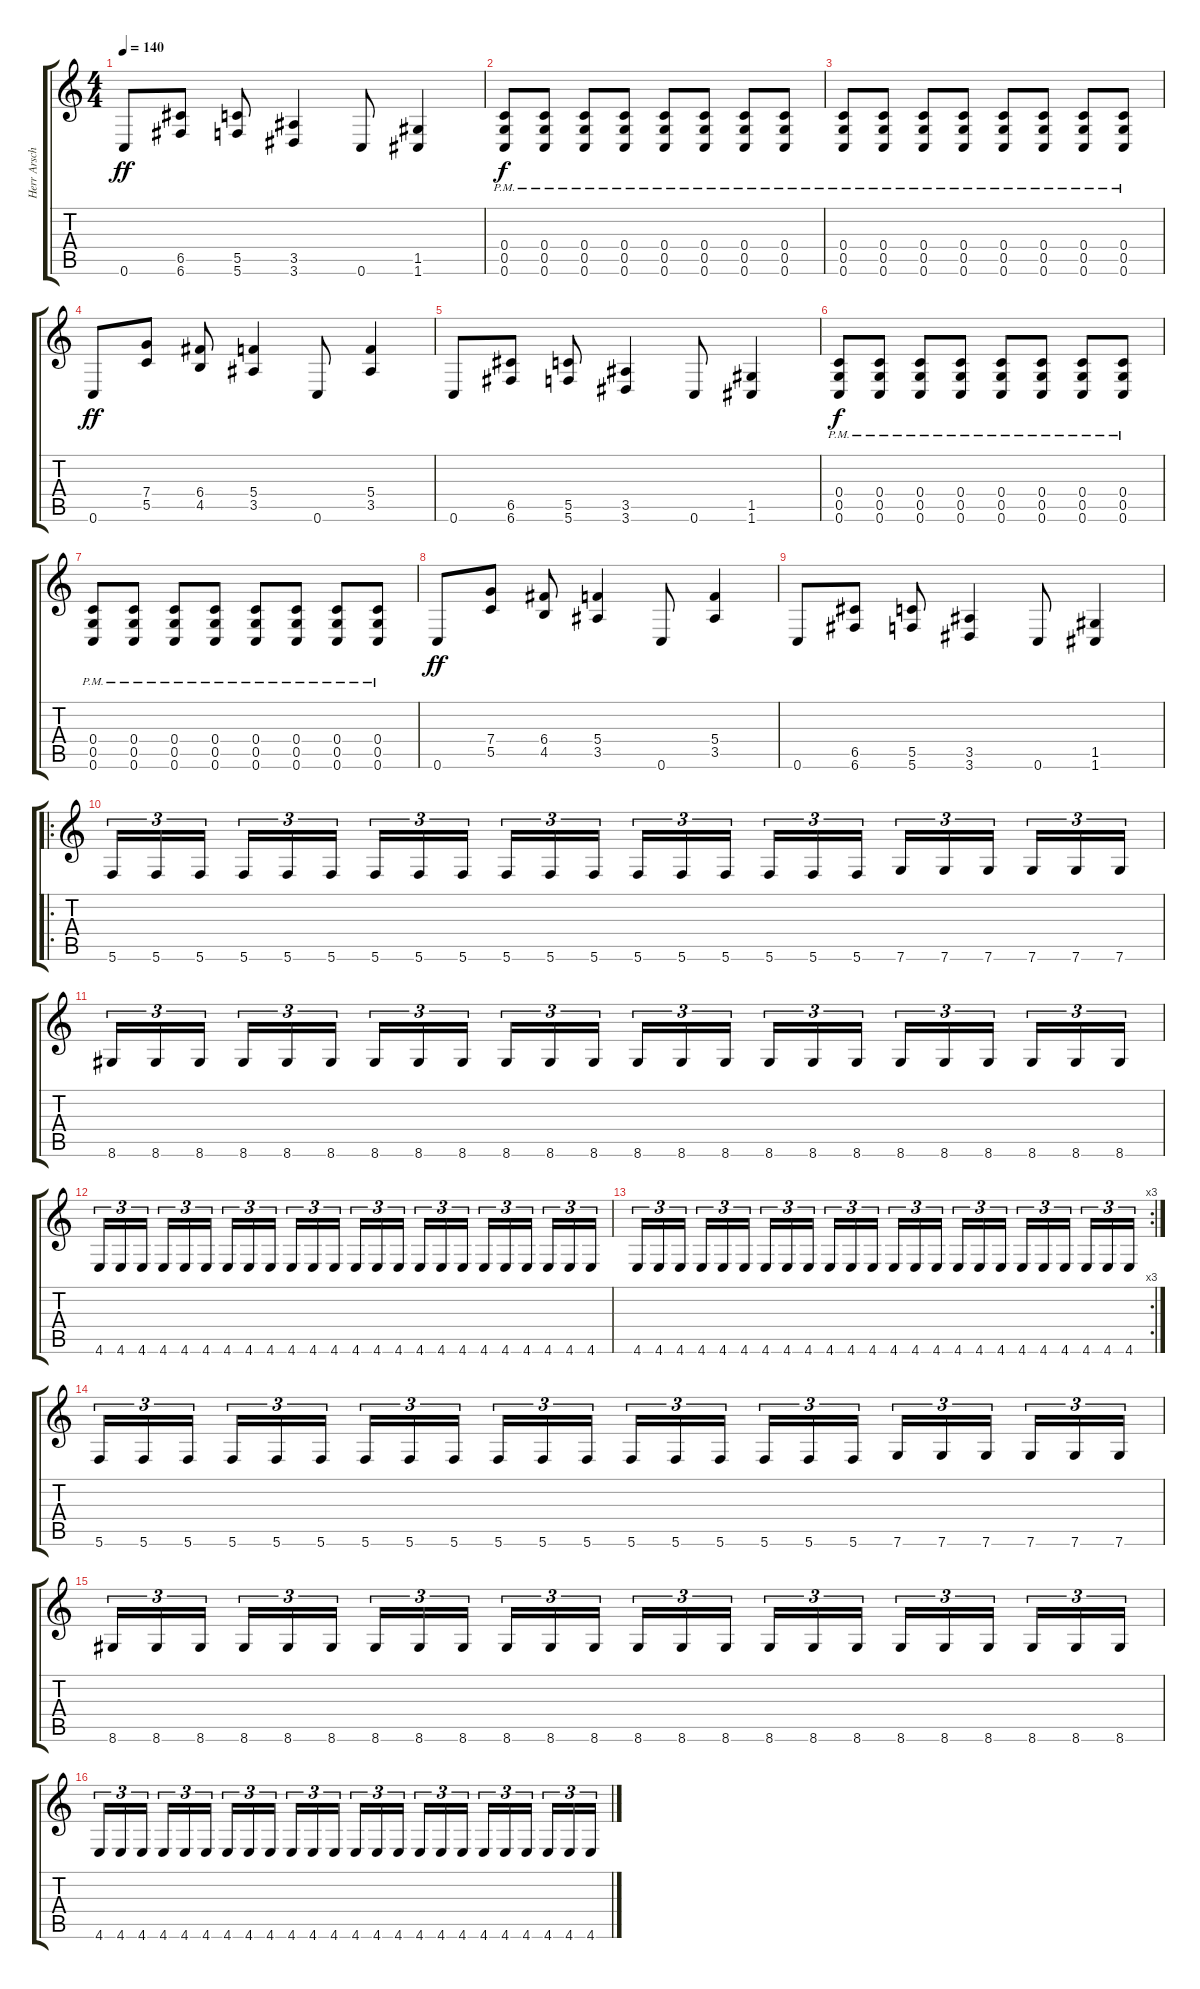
\track ("Herr Arschstein" "Herr Arsch") {instrument distortionguitar}
\staff {score tabs}
\tuning (D4 A3 F3 C3 G2 C2) {hide}
\ts (4 4)
\tempo 140
\clef g2
\ks c
0.6.8{dy ff} (6.5 6.6).8 (5.5 5.6).8 (3.5 3.6).4 0.6.8 (1.5 1.6).4 |
(0.4{pm} 0.5{pm} 0.6{pm}).8{dy f} (0.4{pm} 0.5{pm} 0.6{pm}).8 (0.4{pm} 0.5{pm} 0.6{pm}).8 (0.4{pm} 0.5{pm} 0.6{pm}).8 (0.4{pm} 0.5{pm} 0.6{pm}).8 (0.4{pm} 0.5{pm} 0.6{pm}).8 (0.4{pm} 0.5{pm} 0.6{pm}).8 (0.4{pm} 0.5{pm} 0.6{pm}).8 |
(0.4{pm} 0.5{pm} 0.6{pm}).8 (0.4{pm} 0.5{pm} 0.6{pm}).8 (0.4{pm} 0.5{pm} 0.6{pm}).8 (0.4{pm} 0.5{pm} 0.6{pm}).8 (0.4{pm} 0.5{pm} 0.6{pm}).8 (0.4{pm} 0.5{pm} 0.6{pm}).8 (0.4{pm} 0.5{pm} 0.6{pm}).8 (0.4{pm} 0.5{pm} 0.6{pm}).8 |
0.6.8{dy ff} (7.4 5.5).8 (6.4 4.5).8 (5.4 3.5).4 0.6.8 (5.4 3.5).4 |
0.6.8 (6.5 6.6).8 (5.5 5.6).8 (3.5 3.6).4 0.6.8 (1.5 1.6).4 |
(0.4{pm} 0.5{pm} 0.6{pm}).8{dy f} (0.4{pm} 0.5{pm} 0.6{pm}).8 (0.4{pm} 0.5{pm} 0.6{pm}).8 (0.4{pm} 0.5{pm} 0.6{pm}).8 (0.4{pm} 0.5{pm} 0.6{pm}).8 (0.4{pm} 0.5{pm} 0.6{pm}).8 (0.4{pm} 0.5{pm} 0.6{pm}).8 (0.4{pm} 0.5{pm} 0.6{pm}).8 |
(0.4{pm} 0.5{pm} 0.6{pm}).8 (0.4{pm} 0.5{pm} 0.6{pm}).8 (0.4{pm} 0.5{pm} 0.6{pm}).8 (0.4{pm} 0.5{pm} 0.6{pm}).8 (0.4{pm} 0.5{pm} 0.6{pm}).8 (0.4{pm} 0.5{pm} 0.6{pm}).8 (0.4{pm} 0.5{pm} 0.6{pm}).8 (0.4{pm} 0.5{pm} 0.6{pm}).8 |
0.6.8{dy ff} (7.4 5.5).8 (6.4 4.5).8 (5.4 3.5).4 0.6.8 (5.4 3.5).4 |
0.6.8 (6.5 6.6).8 (5.5 5.6).8 (3.5 3.6).4 0.6.8 (1.5 1.6).4 |
\ro
5.6.16{tu (3 2)} 5.6.16{tu (3 2)} 5.6.16{tu (3 2)} 5.6.16{tu (3 2)} 5.6.16{tu (3 2)} 5.6.16{tu (3 2)} 5.6.16{tu (3 2)} 5.6.16{tu (3 2)} 5.6.16{tu (3 2)} 5.6.16{tu (3 2)} 5.6.16{tu (3 2)} 5.6.16{tu (3 2)} 5.6.16{tu (3 2)} 5.6.16{tu (3 2)} 5.6.16{tu (3 2)} 5.6.16{tu (3 2)} 5.6.16{tu (3 2)} 5.6.16{tu (3 2)} 7.6.16{tu (3 2)} 7.6.16{tu (3 2)} 7.6.16{tu (3 2)} 7.6.16{tu (3 2)} 7.6.16{tu (3 2)} 7.6.16{tu (3 2)} |
8.6.16{tu (3 2)} 8.6.16{tu (3 2)} 8.6.16{tu (3 2)} 8.6.16{tu (3 2)} 8.6.16{tu (3 2)} 8.6.16{tu (3 2)} 8.6.16{tu (3 2)} 8.6.16{tu (3 2)} 8.6.16{tu (3 2)} 8.6.16{tu (3 2)} 8.6.16{tu (3 2)} 8.6.16{tu (3 2)} 8.6.16{tu (3 2)} 8.6.16{tu (3 2)} 8.6.16{tu (3 2)} 8.6.16{tu (3 2)} 8.6.16{tu (3 2)} 8.6.16{tu (3 2)} 8.6.16{tu (3 2)} 8.6.16{tu (3 2)} 8.6.16{tu (3 2)} 8.6.16{tu (3 2)} 8.6.16{tu (3 2)} 8.6.16{tu (3 2)} |
4.6.16{tu (3 2)} 4.6.16{tu (3 2)} 4.6.16{tu (3 2)} 4.6.16{tu (3 2)} 4.6.16{tu (3 2)} 4.6.16{tu (3 2)} 4.6.16{tu (3 2)} 4.6.16{tu (3 2)} 4.6.16{tu (3 2)} 4.6.16{tu (3 2)} 4.6.16{tu (3 2)} 4.6.16{tu (3 2)} 4.6.16{tu (3 2)} 4.6.16{tu (3 2)} 4.6.16{tu (3 2)} 4.6.16{tu (3 2)} 4.6.16{tu (3 2)} 4.6.16{tu (3 2)} 4.6.16{tu (3 2)} 4.6.16{tu (3 2)} 4.6.16{tu (3 2)} 4.6.16{tu (3 2)} 4.6.16{tu (3 2)} 4.6.16{tu (3 2)} |
\rc 3
4.6.16{tu (3 2)} 4.6.16{tu (3 2)} 4.6.16{tu (3 2)} 4.6.16{tu (3 2)} 4.6.16{tu (3 2)} 4.6.16{tu (3 2)} 4.6.16{tu (3 2)} 4.6.16{tu (3 2)} 4.6.16{tu (3 2)} 4.6.16{tu (3 2)} 4.6.16{tu (3 2)} 4.6.16{tu (3 2)} 4.6.16{tu (3 2)} 4.6.16{tu (3 2)} 4.6.16{tu (3 2)} 4.6.16{tu (3 2)} 4.6.16{tu (3 2)} 4.6.16{tu (3 2)} 4.6.16{tu (3 2)} 4.6.16{tu (3 2)} 4.6.16{tu (3 2)} 4.6.16{tu (3 2)} 4.6.16{tu (3 2)} 4.6.16{tu (3 2)} |
5.6.16{tu (3 2)} 5.6.16{tu (3 2)} 5.6.16{tu (3 2)} 5.6.16{tu (3 2)} 5.6.16{tu (3 2)} 5.6.16{tu (3 2)} 5.6.16{tu (3 2)} 5.6.16{tu (3 2)} 5.6.16{tu (3 2)} 5.6.16{tu (3 2)} 5.6.16{tu (3 2)} 5.6.16{tu (3 2)} 5.6.16{tu (3 2)} 5.6.16{tu (3 2)} 5.6.16{tu (3 2)} 5.6.16{tu (3 2)} 5.6.16{tu (3 2)} 5.6.16{tu (3 2)} 7.6.16{tu (3 2)} 7.6.16{tu (3 2)} 7.6.16{tu (3 2)} 7.6.16{tu (3 2)} 7.6.16{tu (3 2)} 7.6.16{tu (3 2)} |
8.6.16{tu (3 2)} 8.6.16{tu (3 2)} 8.6.16{tu (3 2)} 8.6.16{tu (3 2)} 8.6.16{tu (3 2)} 8.6.16{tu (3 2)} 8.6.16{tu (3 2)} 8.6.16{tu (3 2)} 8.6.16{tu (3 2)} 8.6.16{tu (3 2)} 8.6.16{tu (3 2)} 8.6.16{tu (3 2)} 8.6.16{tu (3 2)} 8.6.16{tu (3 2)} 8.6.16{tu (3 2)} 8.6.16{tu (3 2)} 8.6.16{tu (3 2)} 8.6.16{tu (3 2)} 8.6.16{tu (3 2)} 8.6.16{tu (3 2)} 8.6.16{tu (3 2)} 8.6.16{tu (3 2)} 8.6.16{tu (3 2)} 8.6.16{tu (3 2)} |
4.6.16{tu (3 2)} 4.6.16{tu (3 2)} 4.6.16{tu (3 2)} 4.6.16{tu (3 2)} 4.6.16{tu (3 2)} 4.6.16{tu (3 2)} 4.6.16{tu (3 2)} 4.6.16{tu (3 2)} 4.6.16{tu (3 2)} 4.6.16{tu (3 2)} 4.6.16{tu (3 2)} 4.6.16{tu (3 2)} 4.6.16{tu (3 2)} 4.6.16{tu (3 2)} 4.6.16{tu (3 2)} 4.6.16{tu (3 2)} 4.6.16{tu (3 2)} 4.6.16{tu (3 2)} 4.6.16{tu (3 2)} 4.6.16{tu (3 2)} 4.6.16{tu (3 2)} 4.6.16{tu (3 2)} 4.6.16{tu (3 2)} 4.6.16{tu (3 2)}
